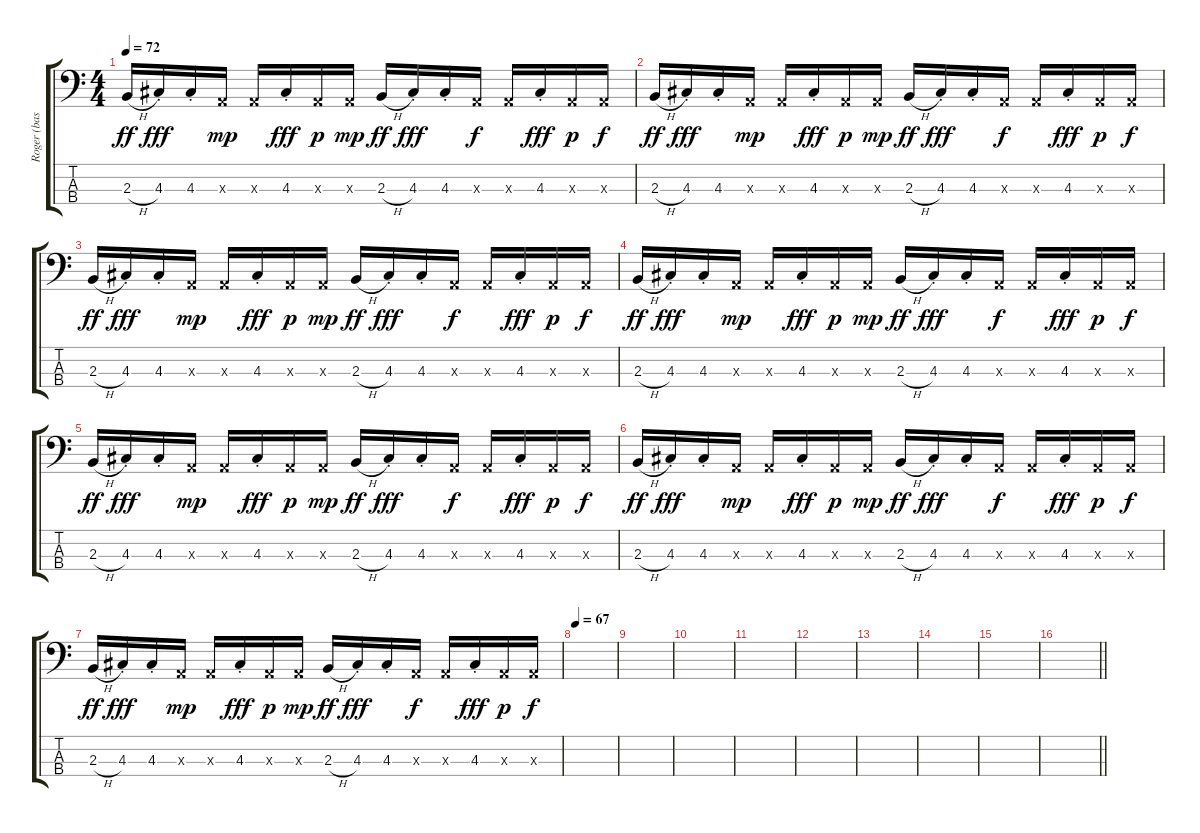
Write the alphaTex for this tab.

\track ("Roger (bass pick)" "Roger (bas") {instrument electricbasspick}
\staff {score tabs}
\tuning (G2 D2 A1 E1) {hide}
\ts (4 4)
\tempo 72
\clef f4
\ks c
2.3{h}.16{dy ff} 4.3{st}.16{dy fff} 4.3{st}.16 0.3{x}.16{dy mp} 0.3{x}.16 4.3{st}.16{dy fff} 0.3{x}.16{dy p} 0.3{x}.16{dy mp} 2.3{h}.16{dy ff} 4.3{st}.16{dy fff} 4.3{st}.16 0.3{x}.16{dy f} 0.3{x}.16 4.3{st}.16{dy fff} 0.3{x}.16{dy p} 0.3{x}.16{dy f} |
2.3{h}.16{dy ff} 4.3{st}.16{dy fff} 4.3{st}.16 0.3{x}.16{dy mp} 0.3{x}.16 4.3{st}.16{dy fff} 0.3{x}.16{dy p} 0.3{x}.16{dy mp} 2.3{h}.16{dy ff} 4.3{st}.16{dy fff} 4.3{st}.16 0.3{x}.16{dy f} 0.3{x}.16 4.3{st}.16{dy fff} 0.3{x}.16{dy p} 0.3{x}.16{dy f} |
2.3{h}.16{dy ff} 4.3{st}.16{dy fff} 4.3{st}.16 0.3{x}.16{dy mp} 0.3{x}.16 4.3{st}.16{dy fff} 0.3{x}.16{dy p} 0.3{x}.16{dy mp} 2.3{h}.16{dy ff} 4.3{st}.16{dy fff} 4.3{st}.16 0.3{x}.16{dy f} 0.3{x}.16 4.3{st}.16{dy fff} 0.3{x}.16{dy p} 0.3{x}.16{dy f} |
2.3{h}.16{dy ff} 4.3{st}.16{dy fff} 4.3{st}.16 0.3{x}.16{dy mp} 0.3{x}.16 4.3{st}.16{dy fff} 0.3{x}.16{dy p} 0.3{x}.16{dy mp} 2.3{h}.16{dy ff} 4.3{st}.16{dy fff} 4.3{st}.16 0.3{x}.16{dy f} 0.3{x}.16 4.3{st}.16{dy fff} 0.3{x}.16{dy p} 0.3{x}.16{dy f} |
2.3{h}.16{dy ff} 4.3{st}.16{dy fff} 4.3{st}.16 0.3{x}.16{dy mp} 0.3{x}.16 4.3{st}.16{dy fff} 0.3{x}.16{dy p} 0.3{x}.16{dy mp} 2.3{h}.16{dy ff} 4.3{st}.16{dy fff} 4.3{st}.16 0.3{x}.16{dy f} 0.3{x}.16 4.3{st}.16{dy fff} 0.3{x}.16{dy p} 0.3{x}.16{dy f} |
2.3{h}.16{dy ff} 4.3{st}.16{dy fff} 4.3{st}.16 0.3{x}.16{dy mp} 0.3{x}.16 4.3{st}.16{dy fff} 0.3{x}.16{dy p} 0.3{x}.16{dy mp} 2.3{h}.16{dy ff} 4.3{st}.16{dy fff} 4.3{st}.16 0.3{x}.16{dy f} 0.3{x}.16 4.3{st}.16{dy fff} 0.3{x}.16{dy p} 0.3{x}.16{dy f} |
2.3{h}.16{dy ff} 4.3{st}.16{dy fff} 4.3{st}.16 0.3{x}.16{dy mp} 0.3{x}.16 4.3{st}.16{dy fff} 0.3{x}.16{dy p} 0.3{x}.16{dy mp} 2.3{h}.16{dy ff} 4.3{st}.16{dy fff} 4.3{st}.16 0.3{x}.16{dy f} 0.3{x}.16 4.3{st}.16{dy fff} 0.3{x}.16{dy p} 0.3{x}.16{dy f} |
\tempo 67
|
|
|
|
|
|
|
|
\barLineRight lightlight
